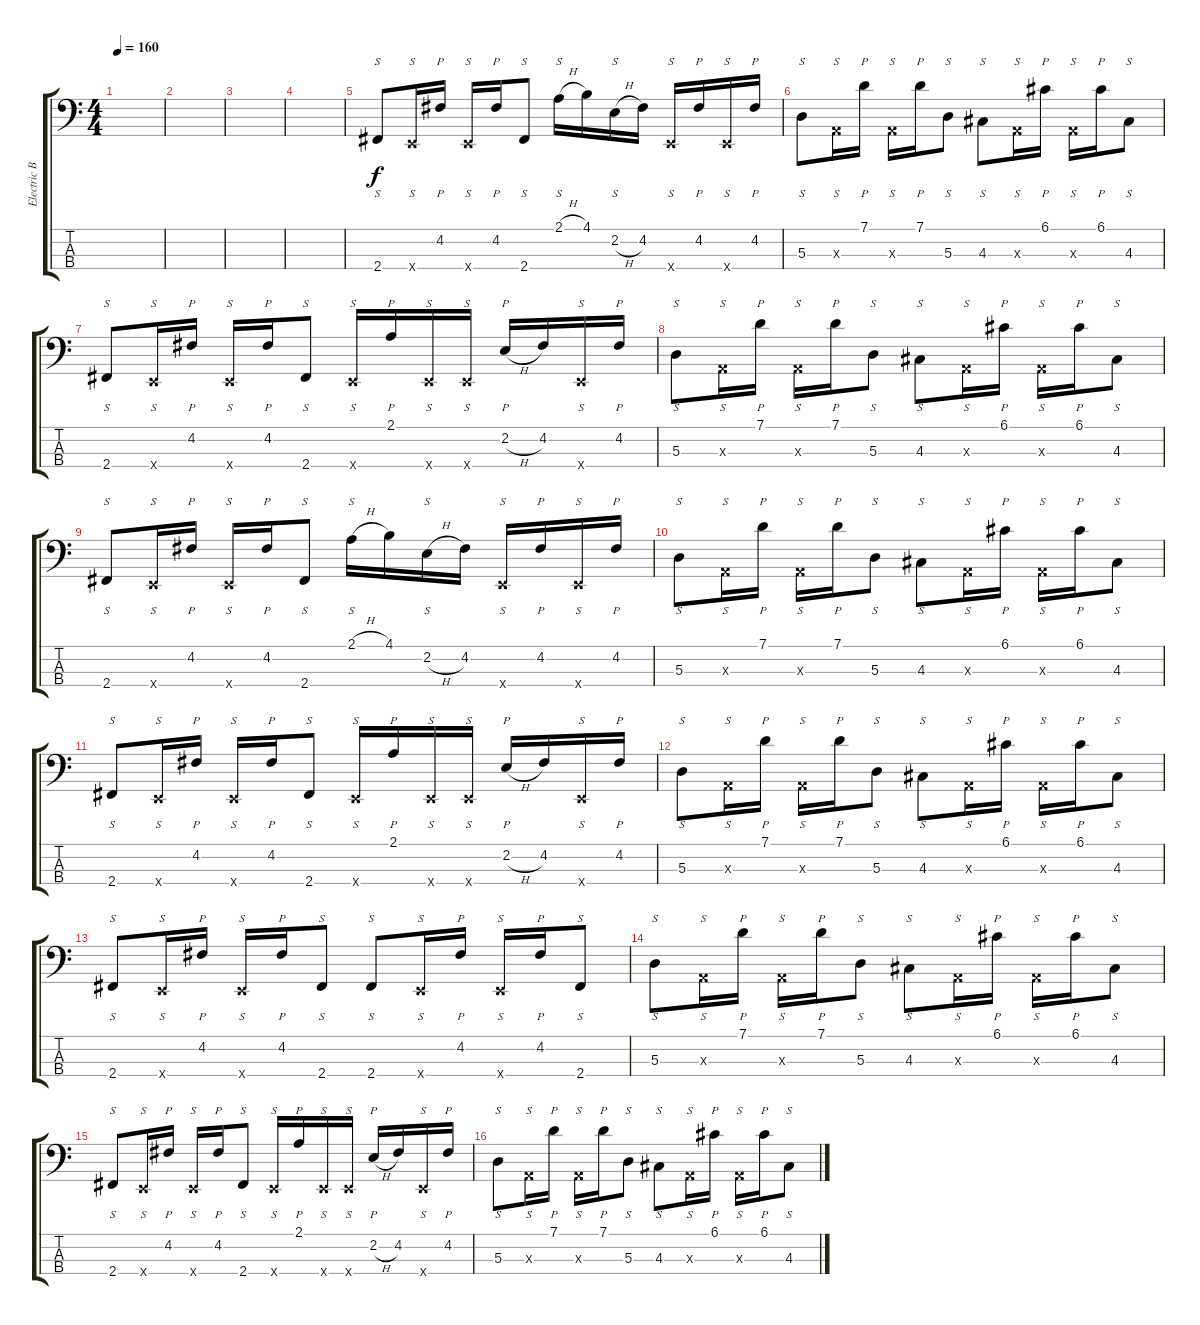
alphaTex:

\track ("Electric Bass" "Electric B") {instrument electricbassfinger}
\staff {score tabs}
\tuning (G2 D2 A1 E1) {hide}
\ts (4 4)
\tempo 160
\clef f4
\ks c
|
|
|
|
2.4.8{s} 0.4{x}.16{s} 4.2.16{p} 0.4{x}.16{s} 4.2.16{p} 2.4.8{s} 2.1{h}.16{s} 4.1.16 2.2{h}.16{s} 4.2.16 0.4{x}.16{s} 4.2.16{p} 0.4{x}.16{s} 4.2.16{p} |
5.3.8{s} 0.3{x}.16{s} 7.1.16{p} 0.3{x}.16{s} 7.1.16{p} 5.3.8{s} 4.3.8{s} 0.3{x}.16{s} 6.1.16{p} 0.3{x}.16{s} 6.1.16{p} 4.3.8{s} |
2.4.8{s} 0.4{x}.16{s} 4.2.16{p} 0.4{x}.16{s} 4.2.16{p} 2.4.8{s} 0.4{x}.16{s} 2.1.16{p} 0.4{x}.16{s} 0.4{x}.16{s} 2.2{h}.16{p} 4.2.16 0.4{x}.16{s} 4.2.16{p} |
5.3.8{s} 0.3{x}.16{s} 7.1.16{p} 0.3{x}.16{s} 7.1.16{p} 5.3.8{s} 4.3.8{s} 0.3{x}.16{s} 6.1.16{p} 0.3{x}.16{s} 6.1.16{p} 4.3.8{s} |
2.4.8{s} 0.4{x}.16{s} 4.2.16{p} 0.4{x}.16{s} 4.2.16{p} 2.4.8{s} 2.1{h}.16{s} 4.1.16 2.2{h}.16{s} 4.2.16 0.4{x}.16{s} 4.2.16{p} 0.4{x}.16{s} 4.2.16{p} |
5.3.8{s} 0.3{x}.16{s} 7.1.16{p} 0.3{x}.16{s} 7.1.16{p} 5.3.8{s} 4.3.8{s} 0.3{x}.16{s} 6.1.16{p} 0.3{x}.16{s} 6.1.16{p} 4.3.8{s} |
2.4.8{s} 0.4{x}.16{s} 4.2.16{p} 0.4{x}.16{s} 4.2.16{p} 2.4.8{s} 0.4{x}.16{s} 2.1.16{p} 0.4{x}.16{s} 0.4{x}.16{s} 2.2{h}.16{p} 4.2.16 0.4{x}.16{s} 4.2.16{p} |
5.3.8{s} 0.3{x}.16{s} 7.1.16{p} 0.3{x}.16{s} 7.1.16{p} 5.3.8{s} 4.3.8{s} 0.3{x}.16{s} 6.1.16{p} 0.3{x}.16{s} 6.1.16{p} 4.3.8{s} |
2.4.8{s} 0.4{x}.16{s} 4.2.16{p} 0.4{x}.16{s} 4.2.16{p} 2.4.8{s} 2.4.8{s} 0.4{x}.16{s} 4.2.16{p} 0.4{x}.16{s} 4.2.16{p} 2.4.8{s} |
5.3.8{s} 0.3{x}.16{s} 7.1.16{p} 0.3{x}.16{s} 7.1.16{p} 5.3.8{s} 4.3.8{s} 0.3{x}.16{s} 6.1.16{p} 0.3{x}.16{s} 6.1.16{p} 4.3.8{s} |
2.4.8{s} 0.4{x}.16{s} 4.2.16{p} 0.4{x}.16{s} 4.2.16{p} 2.4.8{s} 0.4{x}.16{s} 2.1.16{p} 0.4{x}.16{s} 0.4{x}.16{s} 2.2{h}.16{p} 4.2.16 0.4{x}.16{s} 4.2.16{p} |
5.3.8{s} 0.3{x}.16{s} 7.1.16{p} 0.3{x}.16{s} 7.1.16{p} 5.3.8{s} 4.3.8{s} 0.3{x}.16{s} 6.1.16{p} 0.3{x}.16{s} 6.1.16{p} 4.3.8{s}
